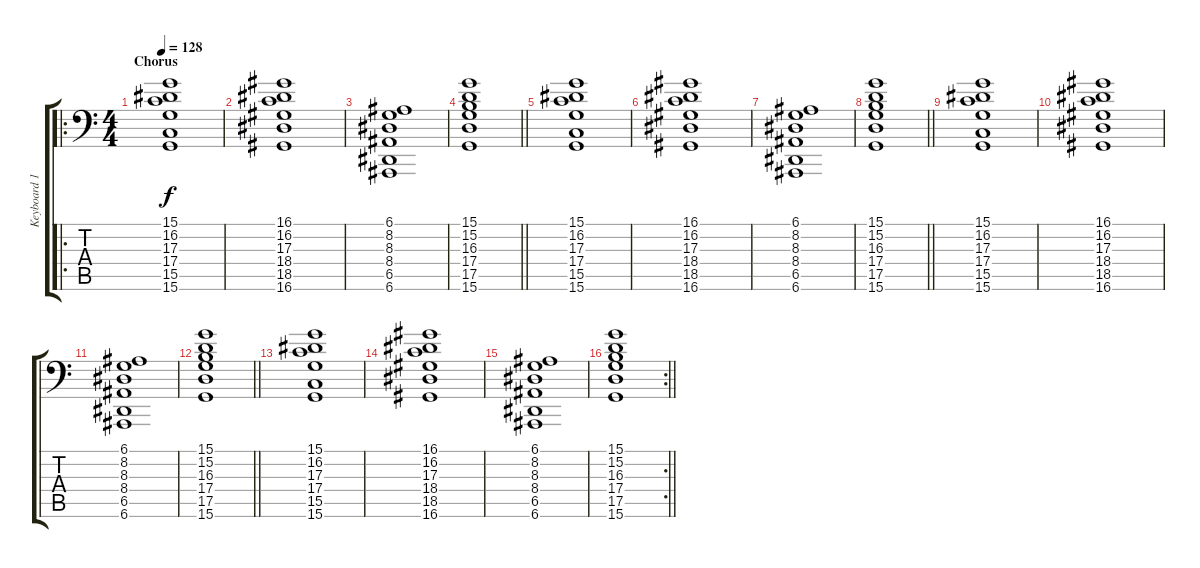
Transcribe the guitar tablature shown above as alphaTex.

\track ("Keyboard 1" "Keyboard 1") {instrument stringensemble1}
\staff {score tabs}
\tuning (E3 B2 G2 D2 A1 E1) {hide}
\ro
\ts (4 4)
\section ("" "Chorus")
\tempo 128
\clef f4
\ks c
(15.1 16.2 17.3 17.4 15.5 15.6).1{dy f} |
(16.1 16.2 17.3 18.4 18.5 16.6).1 |
(6.1 8.2 8.3 8.4 6.5 6.6).1 |
\barLineRight lightlight
(15.1 15.2 16.3 17.4 17.5 15.6).1 |
(15.1 16.2 17.3 17.4 15.5 15.6).1 |
(16.1 16.2 17.3 18.4 18.5 16.6).1 |
(6.1 8.2 8.3 8.4 6.5 6.6).1 |
\barLineRight lightlight
(15.1 15.2 16.3 17.4 17.5 15.6).1 |
(15.1 16.2 17.3 17.4 15.5 15.6).1 |
(16.1 16.2 17.3 18.4 18.5 16.6).1 |
(6.1 8.2 8.3 8.4 6.5 6.6).1 |
\barLineRight lightlight
(15.1 15.2 16.3 17.4 17.5 15.6).1 |
(15.1 16.2 17.3 17.4 15.5 15.6).1 |
(16.1 16.2 17.3 18.4 18.5 16.6).1 |
(6.1 8.2 8.3 8.4 6.5 6.6).1 |
\rc 2
\barLineRight lightlight
(15.1 15.2 16.3 17.4 17.5 15.6).1
